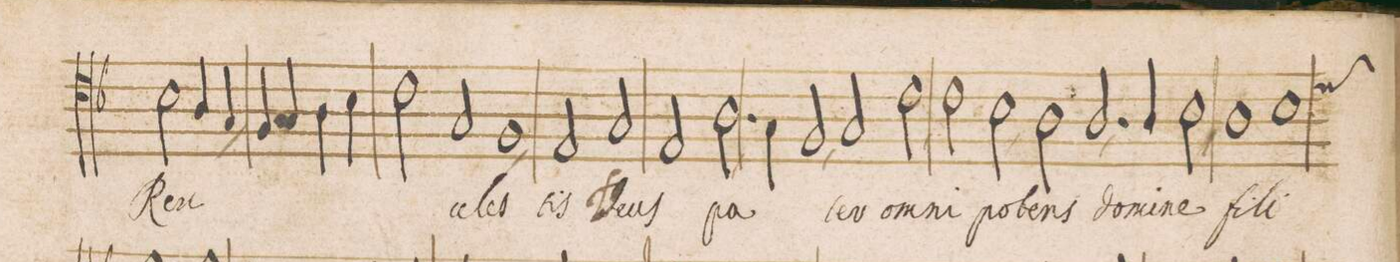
**kern	**text
*I"ALTVS	*
*clefC4	*
*k[b-]	*
*met(C|)	*
*M2/1	*
2B-\	Rex
4A/	.
4G,</	.
4F/	.
4G/	.
4A\	.
4B-\	.
=26-	=26-
2c\	.
2G/	ce-
1F,<	-les-
=27-	=27-
2E/	-tis
2G/	De-
2E/	-us
2.A,<\	pa-
=28-	=28-
4G\	.
2F,</	.
2G/	-ter
2c,<\	om-
=29-	=29-
2c\	-ni-
2B-,<\	-po-
2A\	-tens
2.A,</	do-
=30-	=30-
4A/	-mi-
2B-,<\	-ne
1A	fi-
=31-	=31-
*custos:d	*
1B-	-li
*-	*-
